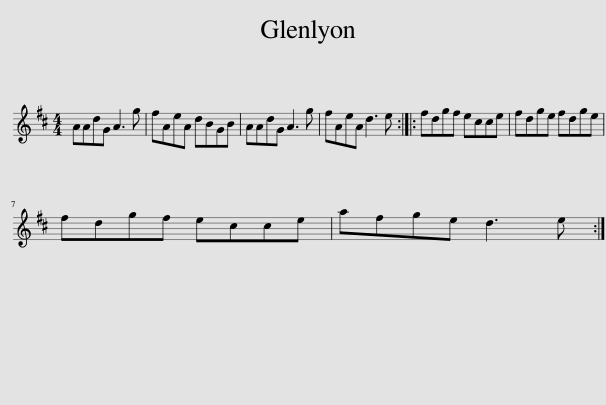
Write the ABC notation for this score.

X:1
L:1/8
M:4/4
I:linebreak $
K:D
V:1 treble
V:1
 AAdG A3 g | fAeA dBGB | AAdG A3 g | fAeA d3 e :: fdgf ecce | %5
 fdge fdge |$ fdgf ecce | afge d3 e :| %8
